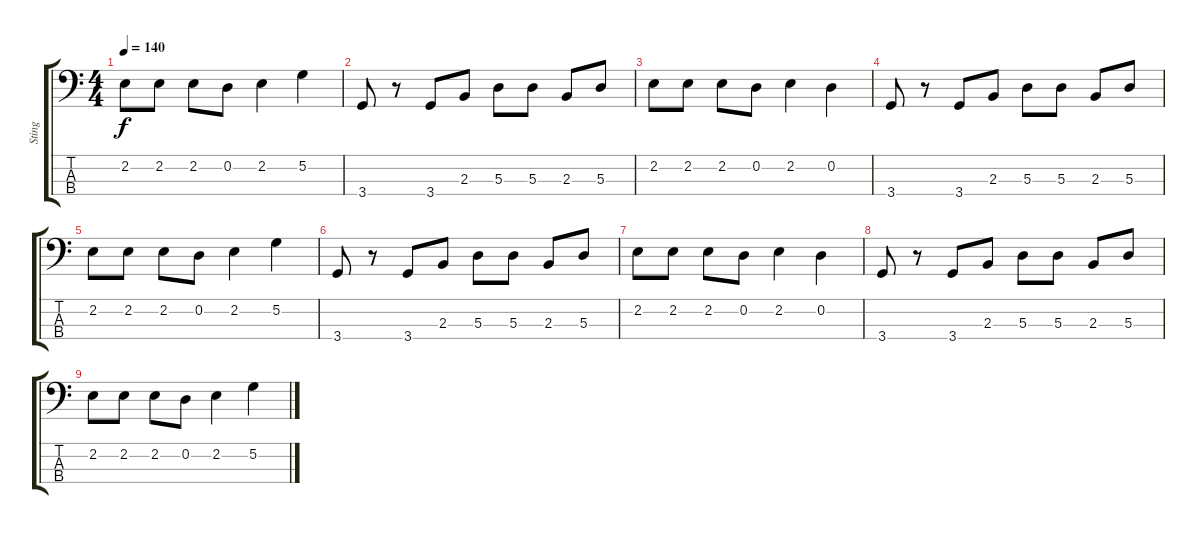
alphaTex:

\track ("Sting" "Sting") {instrument electricbassfinger}
\staff {score tabs}
\tuning (G2 D2 A1 E1) {hide}
\ts (4 4)
\tempo 140
\clef f4
\ks c
2.2.8{dy f} 2.2.8 2.2.8 0.2.8 2.2.4 5.2.4 |
3.4.8 r.8 3.4.8 2.3.8 5.3.8 5.3.8 2.3.8 5.3.8 |
2.2.8 2.2.8 2.2.8 0.2.8 2.2.4 0.2.4 |
3.4.8 r.8 3.4.8 2.3.8 5.3.8 5.3.8 2.3.8 5.3.8 |
2.2.8 2.2.8 2.2.8 0.2.8 2.2.4 5.2.4 |
3.4.8 r.8 3.4.8 2.3.8 5.3.8 5.3.8 2.3.8 5.3.8 |
2.2.8 2.2.8 2.2.8 0.2.8 2.2.4 0.2.4 |
3.4.8 r.8 3.4.8 2.3.8 5.3.8 5.3.8 2.3.8 5.3.8 |
2.2.8 2.2.8 2.2.8 0.2.8 2.2.4 5.2.4
